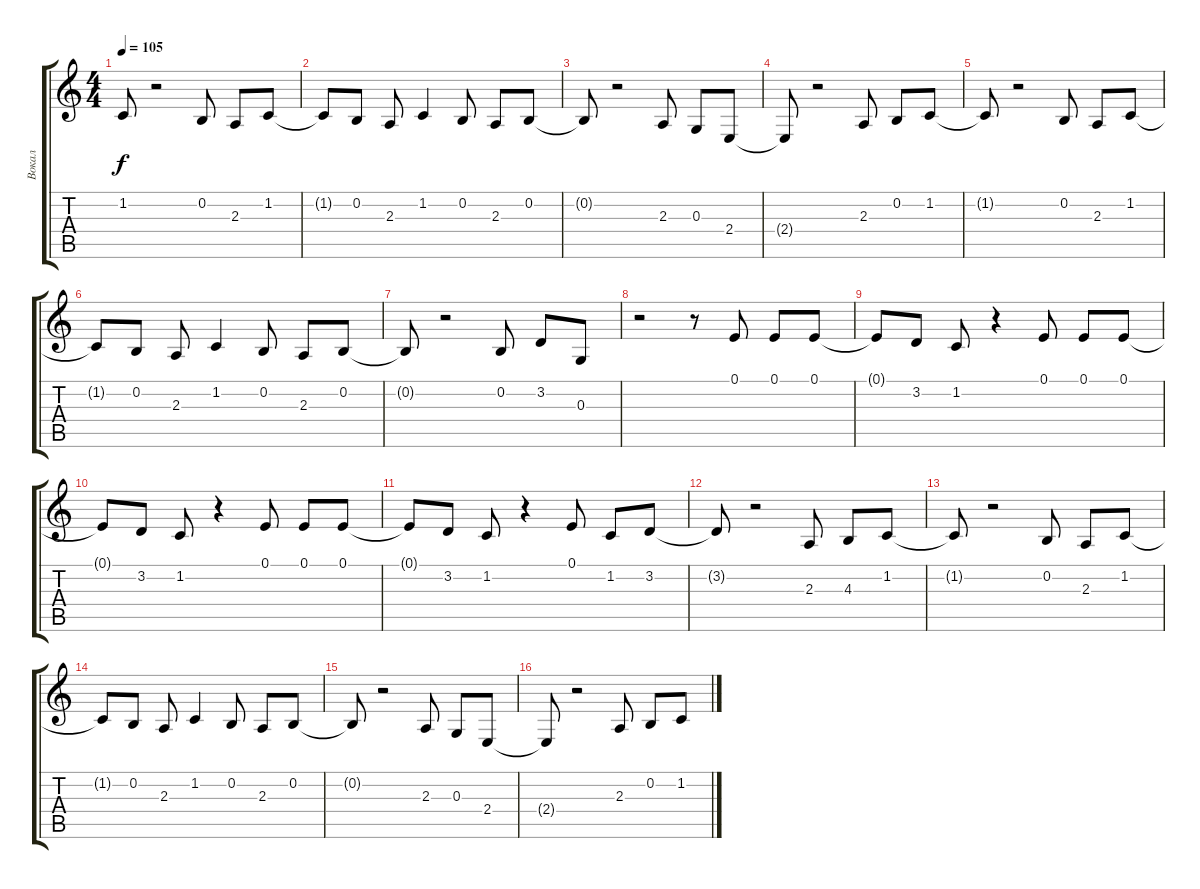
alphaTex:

\track ("Вокал" "Вокал") {instrument clarinet}
\staff {score tabs}
\tuning (E4 B3 G3 D3 A2 E2) {hide}
\ts (4 4)
\tempo 105
\clef g2
\ks c
1.2{t}.8{dy f} r.2 0.2.8 2.3.8 1.2.8 |
1.2{t}.8 0.2.8 2.3.8 1.2.4 0.2.8 2.3.8 0.2.8 |
0.2{t}.8 r.2 2.3.8 0.3.8 2.4.8 |
2.4{t}.8 r.2 2.3.8 0.2.8 1.2.8 |
1.2{t}.8 r.2 0.2.8 2.3.8 1.2.8 |
1.2{t}.8 0.2.8 2.3.8 1.2.4 0.2.8 2.3.8 0.2.8 |
0.2{t}.8 r.2 0.2.8 3.2.8 0.3.8 |
r.2 r.8 0.1.8 0.1.8 0.1.8 |
0.1{t}.8 3.2.8 1.2.8 r.4 0.1.8 0.1.8 0.1.8 |
0.1{t}.8 3.2.8 1.2.8 r.4 0.1.8 0.1.8 0.1.8 |
0.1{t}.8 3.2.8 1.2.8 r.4 0.1.8 1.2.8 3.2.8 |
3.2{t}.8 r.2 2.3.8 4.3.8 1.2.8 |
1.2{t}.8 r.2 0.2.8 2.3.8 1.2.8 |
1.2{t}.8 0.2.8 2.3.8 1.2.4 0.2.8 2.3.8 0.2.8 |
0.2{t}.8 r.2 2.3.8 0.3.8 2.4.8 |
2.4{t}.8 r.2 2.3.8 0.2.8 1.2.8
